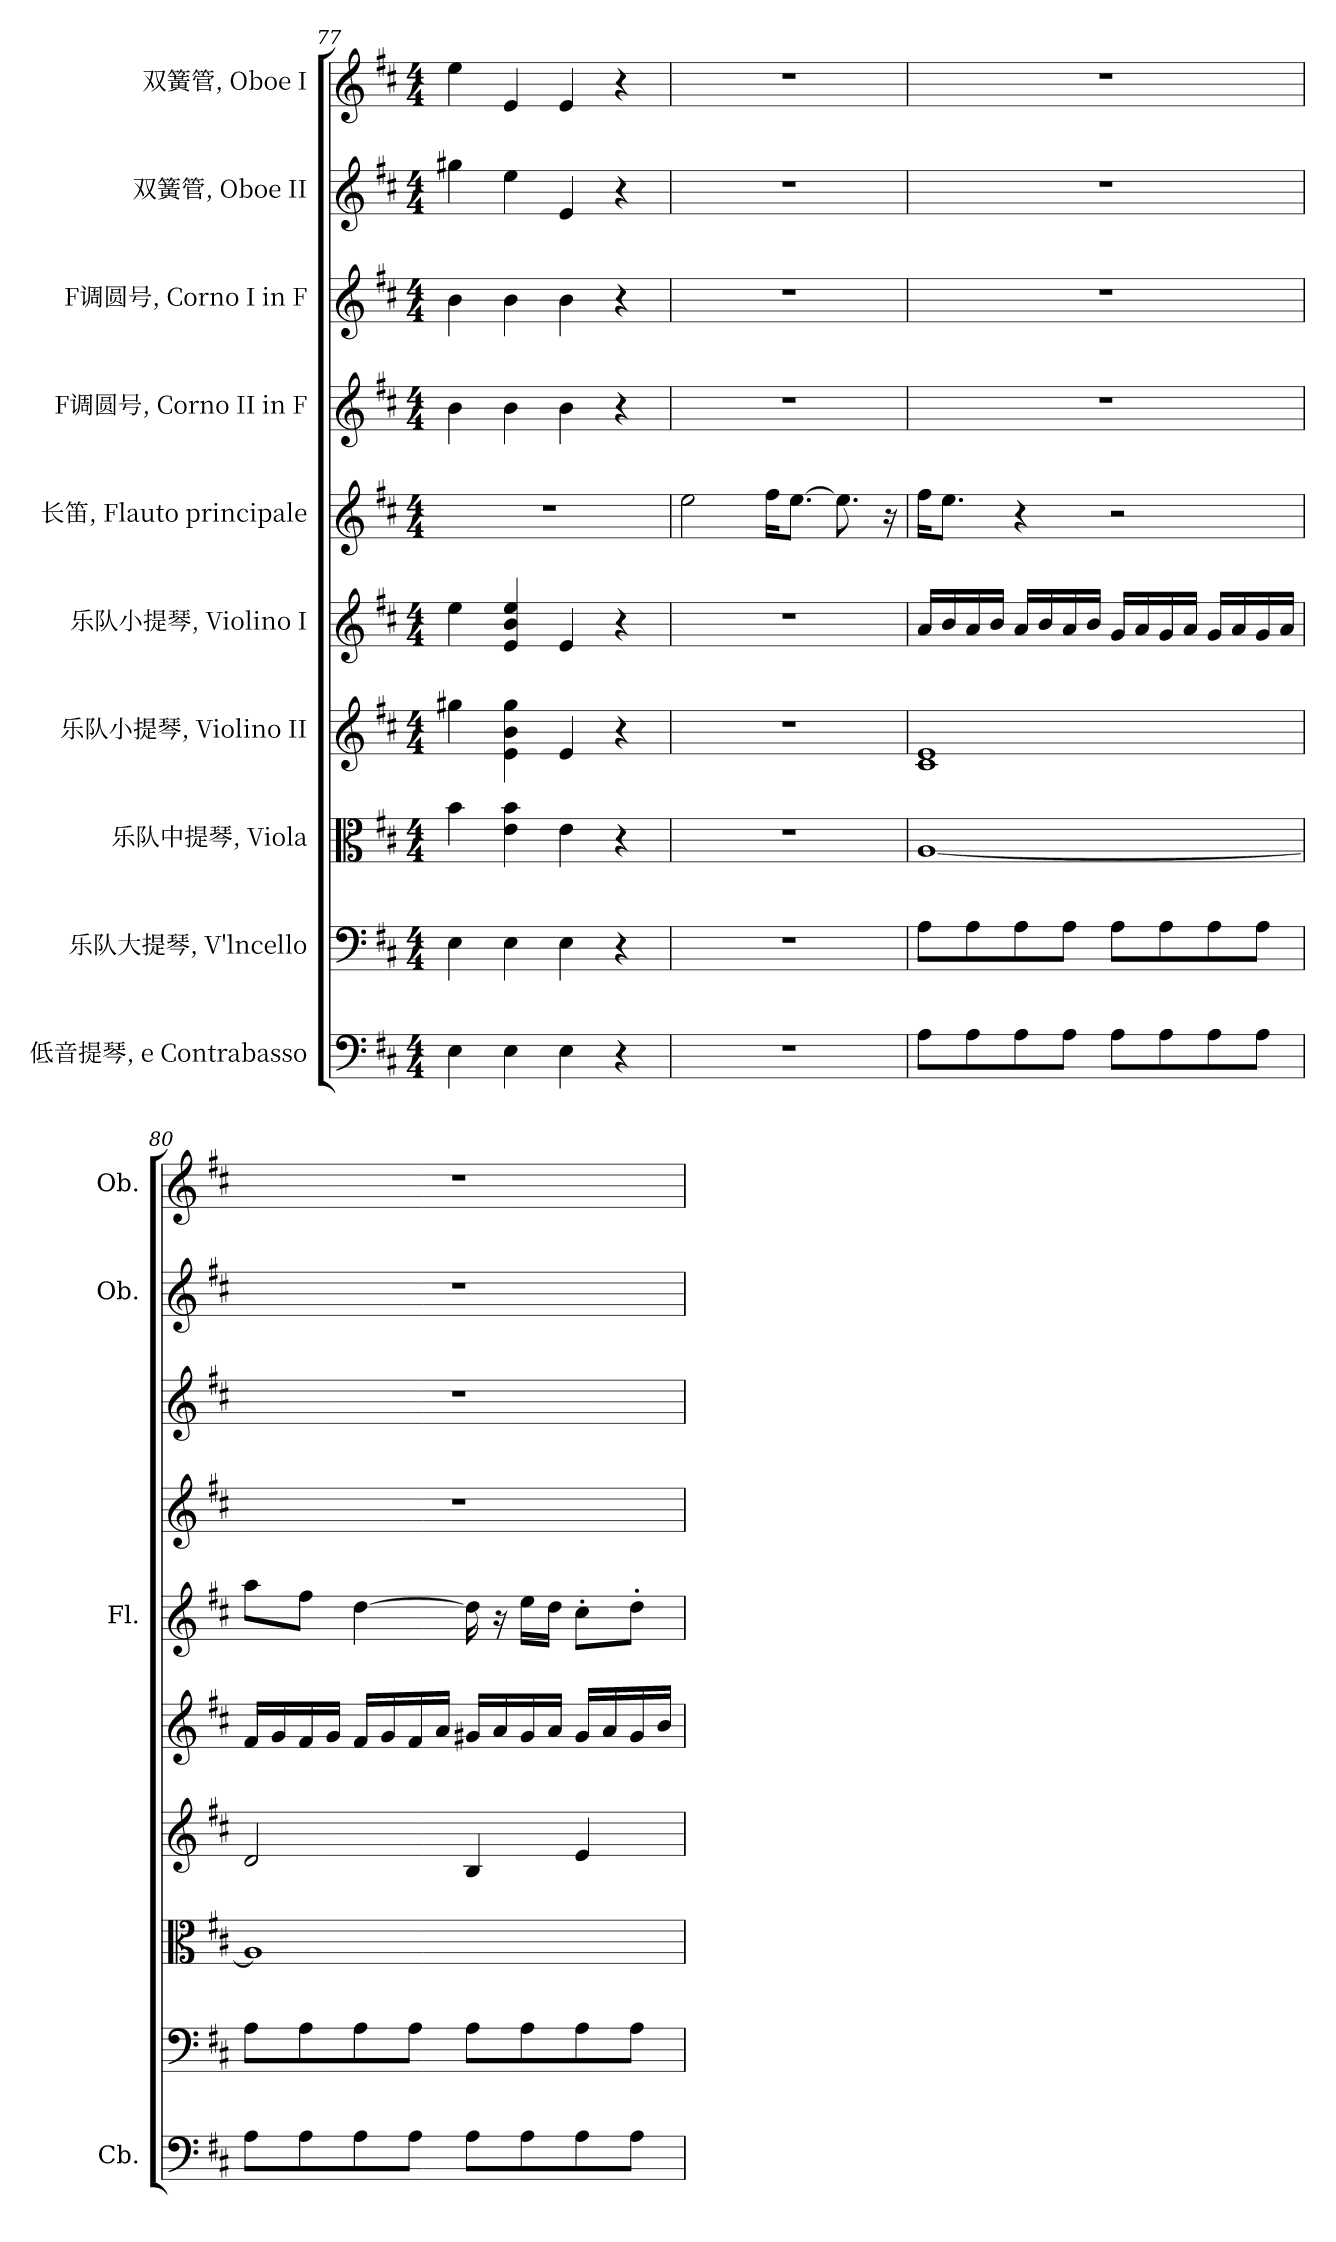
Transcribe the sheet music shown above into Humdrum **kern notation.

**kern	**kern	**kern	**kern	**kern	**kern	**kern	**kern	**kern	**kern
*part10	*part9	*part8	*part7	*part6	*part5	*part4	*part3	*part2	*part1
*staff10	*staff9	*staff8	*staff7	*staff6	*staff5	*staff4	*staff3	*staff2	*staff1
*I"低音提琴, e Contrabasso	*I"乐队大提琴, V'lncello	*I"乐队中提琴, Viola	*I"乐队小提琴, Violino II	*I"乐队小提琴, Violino I	*I"长笛, Flauto principale	*I"F调圆号, Corno II in F	*I"F调圆号, Corno I in F	*I"双簧管, Oboe II	*I"双簧管, Oboe I
*I'Cb.	*	*	*	*	*I'Fl.	*	*	*I'Ob.	*I'Ob.
*clefF4	*clefF4	*clefC3	*clefG2	*clefG2	*clefG2	*clefG2	*clefG2	*clefG2	*clefG2
*ITrd7c12	*	*	*	*	*	*ITrd4c7	*ITrd4c7	*	*
*k[f#c#]	*k[f#c#]	*k[f#c#]	*k[f#c#]	*k[f#c#]	*k[f#c#]	*k[f#]	*k[f#]	*k[f#c#]	*k[f#c#]
*M4/4	*M4/4	*M4/4	*M4/4	*M4/4	*M4/4	*M4/4	*M4/4	*M4/4	*M4/4
=77	=77	=77	=77	=77	=77	=77	=77	=77	=77
4EE\	4E\	4b\	4gg#X\	4ee\	1r	4e\	4e\	4gg#X\	4ee\
4EE\	4E\	4e\ 4b\	4e\ 4b\ 4gg#\	4e/ 4b/ 4ee/	.	4e\	4e\	4ee\	4e/
4EE\	4E\	4e\	4e/	4e/	.	4e\	4e\	4e/	4e/
4r	4r	4r	4r	4r	.	4r	4r	4r	4r
=78	=78	=78	=78	=78	=78	=78	=78	=78	=78
1r	1r	1r	1r	1r	2ee\	1r	1r	1r	1r
.	.	.	.	.	16ff#\KL	.	.	.	.
.	.	.	.	.	[8.ee\J	.	.	.	.
.	.	.	.	.	8.ee\]	.	.	.	.
.	.	.	.	.	16r	.	.	.	.
!!LO:PB:g=z
=79	=79	=79	=79	=79	=79	=79	=79	=79	=79
8AA\L	8A\L	[1A	1c# 1e	16a/LL	16ff#\KL	1r	1r	1r	1r
.	.	.	.	16b/	8.ee\J	.	.	.	.
8AA\	8A\	.	.	16a/	.	.	.	.	.
.	.	.	.	16b/JJ	.	.	.	.	.
8AA\	8A\	.	.	16a/LL	4r	.	.	.	.
.	.	.	.	16b/	.	.	.	.	.
8AA\J	8A\J	.	.	16a/	.	.	.	.	.
.	.	.	.	16b/JJ	.	.	.	.	.
8AA\L	8A\L	.	.	16g/LL	2r	.	.	.	.
.	.	.	.	16a/	.	.	.	.	.
8AA\	8A\	.	.	16g/	.	.	.	.	.
.	.	.	.	16a/JJ	.	.	.	.	.
8AA\	8A\	.	.	16g/LL	.	.	.	.	.
.	.	.	.	16a/	.	.	.	.	.
8AA\J	8A\J	.	.	16g/	.	.	.	.	.
.	.	.	.	16a/JJ	.	.	.	.	.
=80	=80	=80	=80	=80	=80	=80	=80	=80	=80
8AA\L	8A\L	1A]	2d/	16f#/LL	8aa\L	1r	1r	1r	1r
.	.	.	.	16g/	.	.	.	.	.
8AA\	8A\	.	.	16f#/	8ff#\J	.	.	.	.
.	.	.	.	16g/JJ	.	.	.	.	.
8AA\	8A\	.	.	16f#/LL	[4dd\	.	.	.	.
.	.	.	.	16g/	.	.	.	.	.
8AA\J	8A\J	.	.	16f#/	.	.	.	.	.
.	.	.	.	16a/JJ	.	.	.	.	.
8AA\L	8A\L	.	4B/	16g#X/LL	16dd\]	.	.	.	.
.	.	.	.	16a/	16r	.	.	.	.
8AA\	8A\	.	.	16g#/	16ee\LL	.	.	.	.
.	.	.	.	16a/JJ	16dd\JJ	.	.	.	.
8AA\	8A\	.	4e/	16g#/LL	8cc#'\L	.	.	.	.
.	.	.	.	16a/	.	.	.	.	.
8AA\J	8A\J	.	.	16g#/	8dd'\J	.	.	.	.
.	.	.	.	16b/JJ	.	.	.	.	.
=	=	=	=	=	=	=	=	=	=
*-	*-	*-	*-	*-	*-	*-	*-	*-	*-
